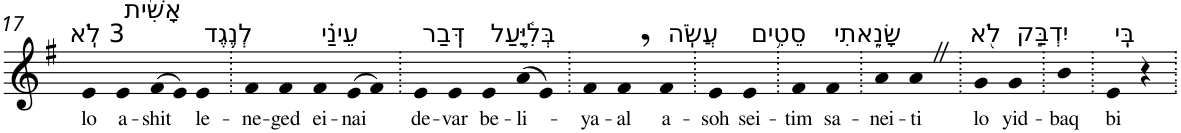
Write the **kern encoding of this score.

**kern	**text
*part1	*part1
*staff1	*staff1
*I"Piano	*
*I'Pno	*
!!LO:PB:g=z
*clefG2	*
*k[f#]	*
*G:	*
=17	=17
!LO:TX:a:t=3 לֹֽא	!
!	!LO:LY:b
4e	lo
!LO:TX:a:t=אָשִׁ֨ית	!
!	!LO:LY:b
4e	a-
!	!LO:LY:b
(>8f#	-shit
8e)	.
!LO:TX:a:t=לְנֶ֥גֶד	!
!	!LO:LY:b
4e	le-
=18.	=18.
!	!LO:LY:b
4f#	-ne-
!	!LO:LY:b
4f#	-ged
!LO:TX:a:t=עֵינַ֗י	!
!	!LO:LY:b
4f#	ei-
!	!LO:LY:b
(>8e	-nai
8f#)	.
=19.	=19.
!LO:TX:a:t=דְּֽבַר	!
!	!LO:LY:b
4e	de-
!	!LO:LY:b
4e	-var
!LO:TX:a:t=בְּלִ֫יָּ֥עַל	!
!	!LO:LY:b
4e	be-
!	!LO:LY:b
(>8a	-li-
8e)	.
=20.	=20.
!	!LO:LY:b
4f#	-ya-
!	!LO:LY:b
4f#,	-al
!LO:TX:a:t=עֲשֹֽׂה	!
!	!LO:LY:b
4f#	a-
=21.	=21.
!	!LO:LY:b
4e	-soh
!LO:TX:a:t=סֵטִ֥ים	!
!	!LO:LY:b
4e	sei-
=22.	=22.
!	!LO:LY:b
4f#	-tim
!LO:TX:a:t=שָׂנֵ֑אתִי	!
!	!LO:LY:b
4f#	sa-
=23.	=23.
!	!LO:LY:b
4a	-nei-
!	!LO:LY:b
4aZ	-ti
=24.	=24.
!LO:TX:a:t=לֹ֖א	!
!	!LO:LY:b
4g	lo
!LO:TX:a:t=יִדְבַּ֣ק	!
!	!LO:LY:b
4g	yid-
=25.	=25.
!	!LO:LY:b
4b	-baq
=26.	=26.
!LO:TX:a:t=בִּֽי	!
!	!LO:LY:b
4e	bi
4r	.
=.	=.
*-	*-
